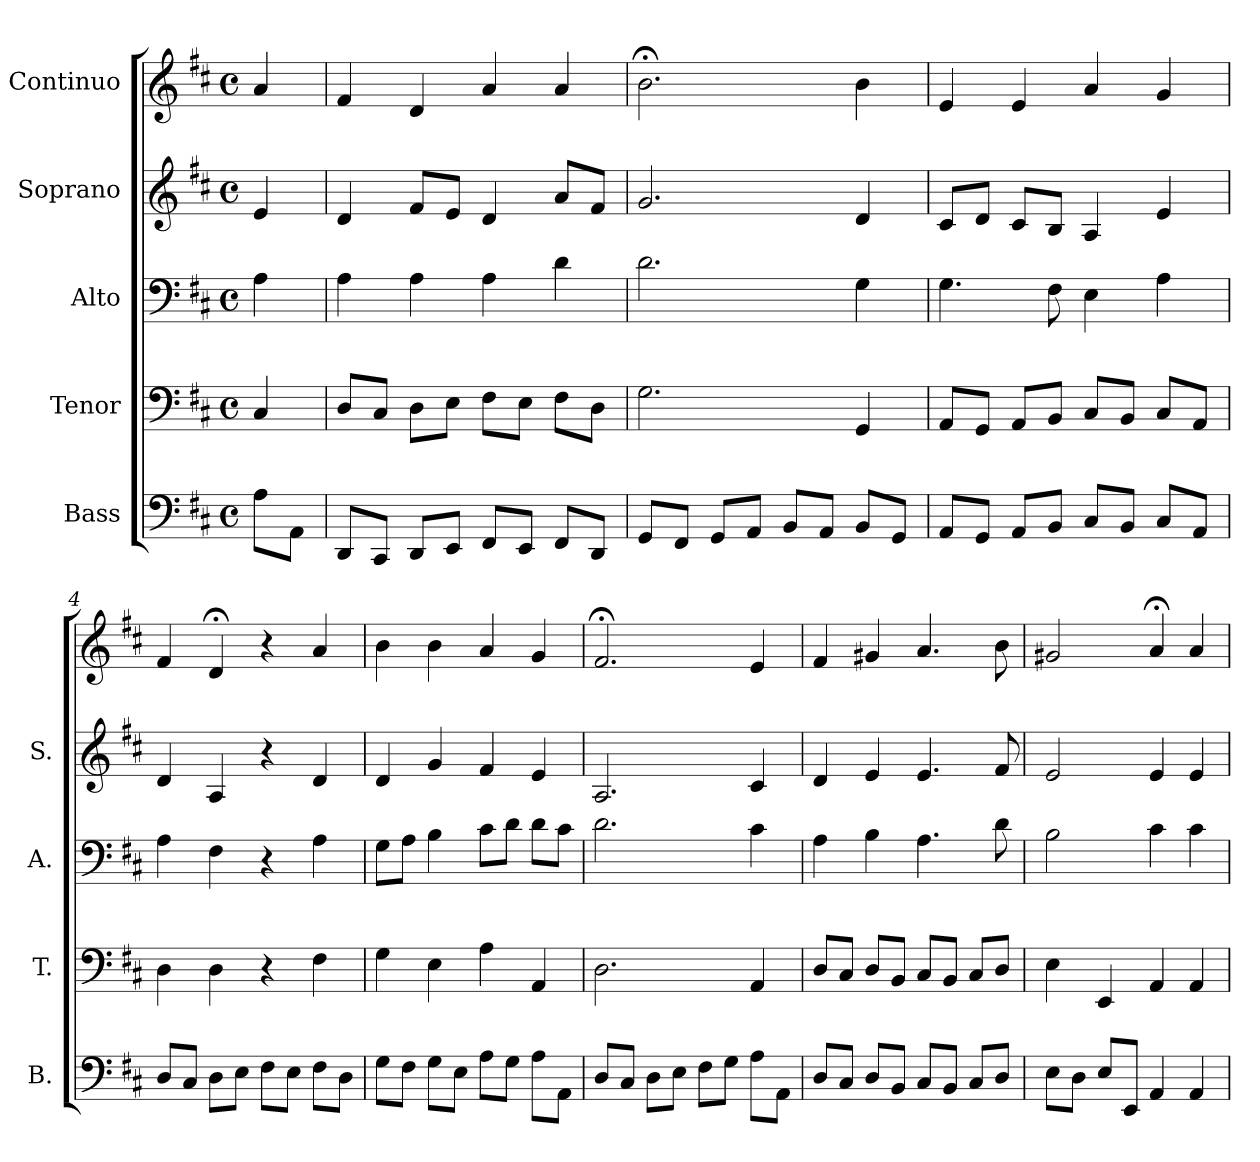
**kern	**kern	**kern	**kern	**kern
*part5	*part4	*part3	*part2	*part1
*staff5	*staff4	*staff3	*staff2	*staff1
*I"Bass	*I"Tenor	*I"Alto	*I"Soprano	*I"Continuo
*I'B.	*I'T.	*I'A.	*I'S.	*
*clefF4	*clefF4	*clefF4	*clefG2	*clefG2
*k[f#c#]	*k[f#c#]	*k[f#c#]	*k[f#c#]	*k[f#c#]
*D:	*D:	*D:	*D:	*D:
*M4/4	*M4/4	*M4/4	*M4/4	*M4/4
*met(c)	*met(c)	*met(c)	*met(c)	*met(c)
=	=	=	=	=
8A\L	4C#/	4A\	4e/	4a/
8AA\J	.	.	.	.
=1	=1	=1	=1	=1
8DD/L	8D/L	4A\	4d/	4f#/
8CC#/J	8C#/J	.	.	.
8DD/L	8D\L	4A\	8f#/L	4d/
8EE/J	8E\J	.	8e/J	.
8FF#/L	8F#\L	4A\	4d/	4a/
8EE/J	8E\J	.	.	.
8FF#/L	8F#\L	4d\	8a/L	4a/
8DD/J	8D\J	.	8f#/J	.
=2	=2	=2	=2	=2
8GG/L	2.G\	2.d\	2.g/	2.b;<\
8FF#/J	.	.	.	.
8GG/L	.	.	.	.
8AA/J	.	.	.	.
8BB/L	.	.	.	.
8AA/J	.	.	.	.
8BB/L	4GG/	4G\	4d/	4b\
8GG/J	.	.	.	.
=3	=3	=3	=3	=3
8AA/L	8AA/L	4.G\	8c#/L	4e/
8GG/J	8GG/J	.	8d/J	.
8AA/L	8AA/L	.	8c#/L	4e/
8BB/J	8BB/J	8F#\	8B/J	.
8C#/L	8C#/L	4E\	4A/	4a/
8BB/J	8BB/J	.	.	.
8C#/L	8C#/L	4A\	4e/	4g/
8AA/J	8AA/J	.	.	.
!!LO:LB:g=z
=4	=4	=4	=4	=4
8D/L	4D\	4A\	4d/	4f#/
8C#/J	.	.	.	.
8D\L	4D\	4F#\	4A/	4d;</
8E\J	.	.	.	.
8F#\L	4r	4r	4r	4r
8E\J	.	.	.	.
8F#\L	4F#\	4A\	4d/	4a/
8D\J	.	.	.	.
=5	=5	=5	=5	=5
8G\L	4G\	8G\L	4d/	4b\
8F#\J	.	8A\J	.	.
8G\L	4E\	4B\	4g/	4b\
8E\J	.	.	.	.
8A\L	4A\	8c#\L	4f#/	4a/
8G\J	.	8d\J	.	.
8A\L	4AA/	8d\L	4e/	4g/
8AA\J	.	8c#\J	.	.
=6	=6	=6	=6	=6
8D/L	2.D\	2.d\	2.A/	2.f#;</
8C#/J	.	.	.	.
8D\L	.	.	.	.
8E\J	.	.	.	.
8F#\L	.	.	.	.
8G\J	.	.	.	.
8A\L	4AA/	4c#\	4c#/	4e/
8AA\J	.	.	.	.
=7	=7	=7	=7	=7
8D/L	8D/L	4A\	4d/	4f#/
8C#/J	8C#/J	.	.	.
8D/L	8D/L	4B\	4e/	4g#X/
8BB/J	8BB/J	.	.	.
8C#/L	8C#/L	4.A\	4.e/	4.a/
8BB/J	8BB/J	.	.	.
8C#/L	8C#/L	.	.	.
8D/J	8D/J	8d\	8f#/	8b\
!!LO:PB:g=z
=8	=8	=8	=8	=8
8E\L	4E\	2B\	2e/	2g#X/
8D\J	.	.	.	.
8E/L	4EE/	.	.	.
8EE/J	.	.	.	.
4AA/	4AA/	4c#\	4e/	4a;</
4AA/	4AA/	4c#\	4e/	4a/
=	=	=	=	=
*-	*-	*-	*-	*-
